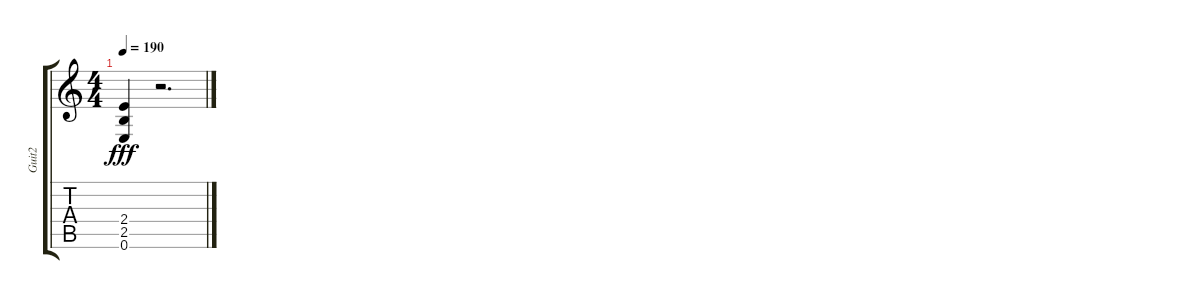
\track ("Guit2" "Guit2") {instrument distortionguitar}
\staff {score tabs}
\tuning (E4 B3 G3 D3 A2 E2) {hide}
\ts (4 4)
\tempo 190
\clef g2
\ks c
(2.4 2.5 0.6).4{dy fff} r.2{d}
